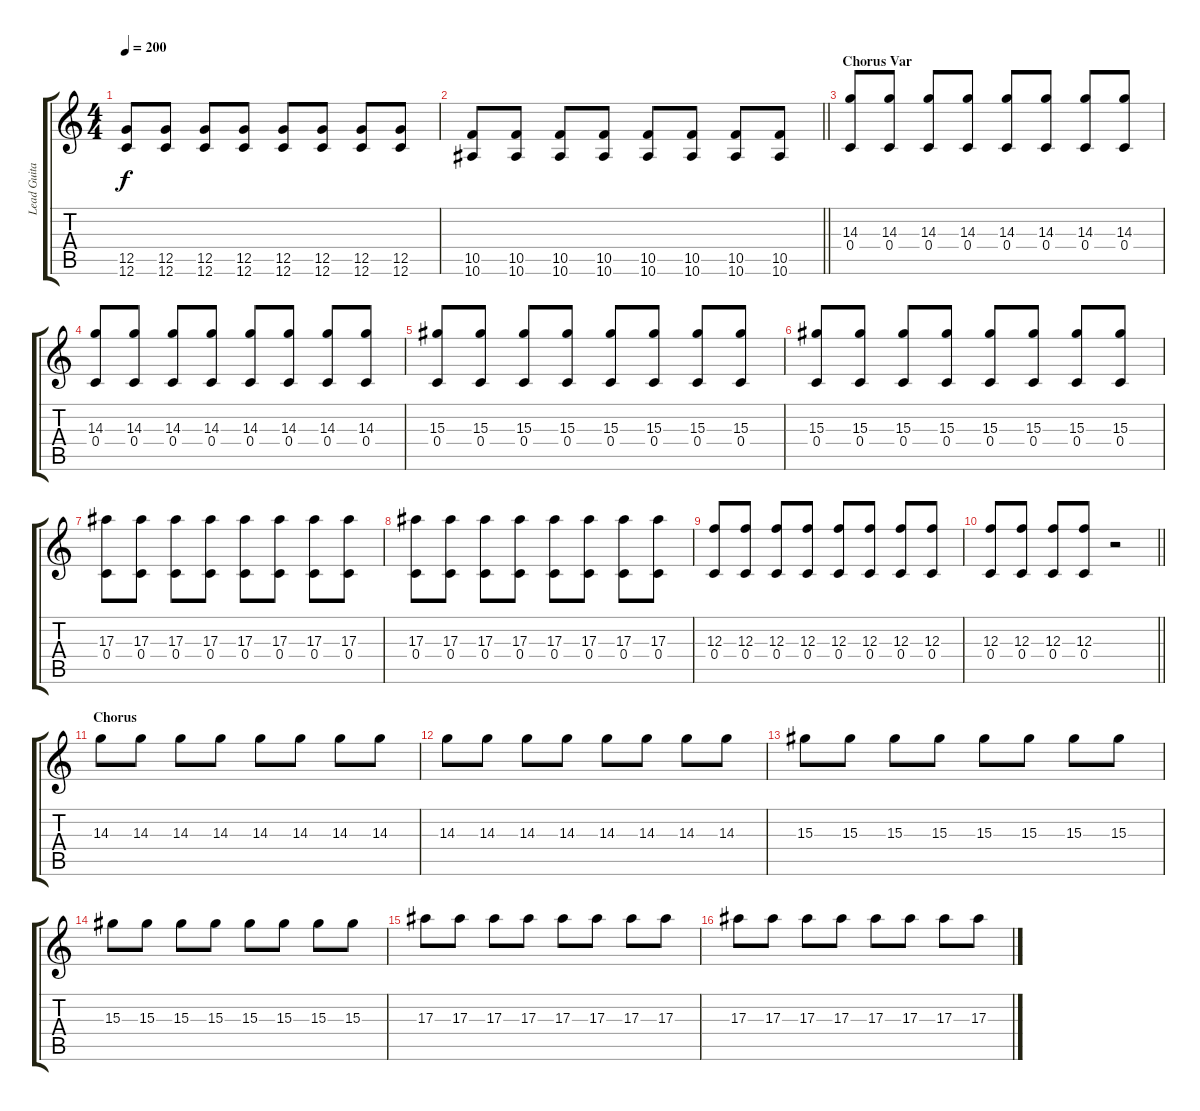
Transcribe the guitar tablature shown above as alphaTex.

\track ("Lead Guitar" "Lead Guita") {instrument distortionguitar}
\staff {score tabs}
\tuning (D4 A3 F3 C3 G2 C2) {hide}
\ts (4 4)
\tempo 200
\clef g2
\ks c
(12.5 12.6).8{dy f} (12.5 12.6).8 (12.5 12.6).8 (12.5 12.6).8 (12.5 12.6).8 (12.5 12.6).8 (12.5 12.6).8 (12.5 12.6).8 |
\barLineRight lightlight
(10.5 10.6).8 (10.5 10.6).8 (10.5 10.6).8 (10.5 10.6).8 (10.5 10.6).8 (10.5 10.6).8 (10.5 10.6).8 (10.5 10.6).8 |
\section ("" "Chorus Var")
(14.3 0.4).8 (14.3 0.4).8 (14.3 0.4).8 (14.3 0.4).8 (14.3 0.4).8 (14.3 0.4).8 (14.3 0.4).8 (14.3 0.4).8 |
(14.3 0.4).8 (14.3 0.4).8 (14.3 0.4).8 (14.3 0.4).8 (14.3 0.4).8 (14.3 0.4).8 (14.3 0.4).8 (14.3 0.4).8 |
(15.3 0.4).8 (15.3 0.4).8 (15.3 0.4).8 (15.3 0.4).8 (15.3 0.4).8 (15.3 0.4).8 (15.3 0.4).8 (15.3 0.4).8 |
(15.3 0.4).8 (15.3 0.4).8 (15.3 0.4).8 (15.3 0.4).8 (15.3 0.4).8 (15.3 0.4).8 (15.3 0.4).8 (15.3 0.4).8 |
(17.3 0.4).8 (17.3 0.4).8 (17.3 0.4).8 (17.3 0.4).8 (17.3 0.4).8 (17.3 0.4).8 (17.3 0.4).8 (17.3 0.4).8 |
(17.3 0.4).8 (17.3 0.4).8 (17.3 0.4).8 (17.3 0.4).8 (17.3 0.4).8 (17.3 0.4).8 (17.3 0.4).8 (17.3 0.4).8 |
(12.3 0.4).8 (12.3 0.4).8 (12.3 0.4).8 (12.3 0.4).8 (12.3 0.4).8 (12.3 0.4).8 (12.3 0.4).8 (12.3 0.4).8 |
\barLineRight lightlight
(12.3 0.4).8 (12.3 0.4).8 (12.3 0.4).8 (12.3 0.4).8 r.2 |
\section ("" "Chorus")
14.3.8 14.3.8 14.3.8 14.3.8 14.3.8 14.3.8 14.3.8 14.3.8 |
14.3.8 14.3.8 14.3.8 14.3.8 14.3.8 14.3.8 14.3.8 14.3.8 |
15.3.8 15.3.8 15.3.8 15.3.8 15.3.8 15.3.8 15.3.8 15.3.8 |
15.3.8 15.3.8 15.3.8 15.3.8 15.3.8 15.3.8 15.3.8 15.3.8 |
17.3.8 17.3.8 17.3.8 17.3.8 17.3.8 17.3.8 17.3.8 17.3.8 |
17.3.8 17.3.8 17.3.8 17.3.8 17.3.8 17.3.8 17.3.8 17.3.8
